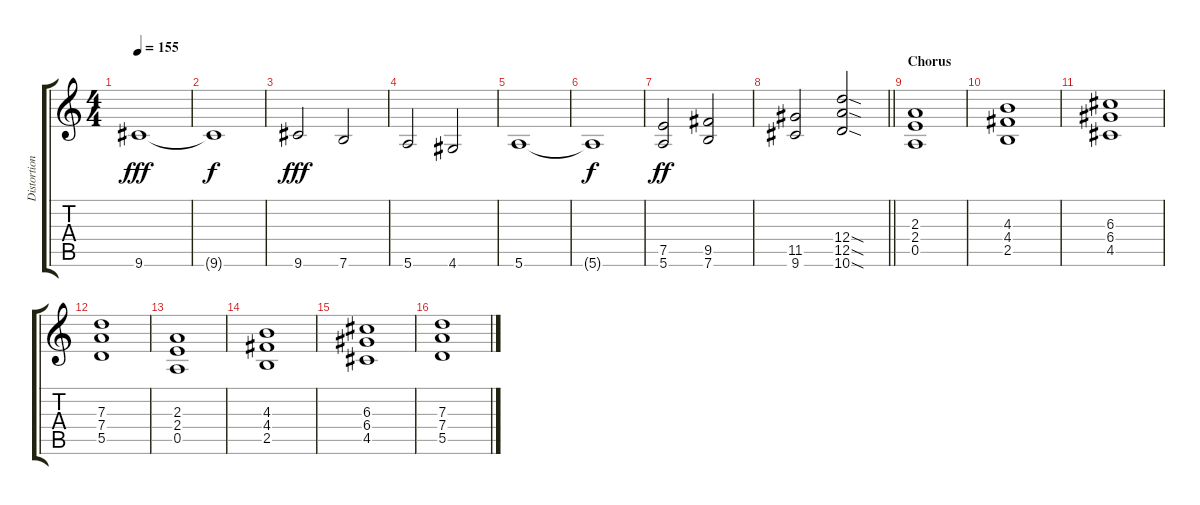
\track ("Distortion Guitar" "Distortion") {instrument distortionguitar}
\staff {score tabs}
\tuning (E4 B3 G3 D3 A2 E2) {hide}
\ts (4 4)
\tempo 155
\clef g2
\ks c
9.6.1{dy fff} |
9.6{t}.1{dy f} |
9.6.2{dy fff} 7.6.2 |
5.6.2 4.6.2 |
5.6.1 |
5.6{t}.1{dy f} |
(7.5 5.6).2{dy ff} (9.5 7.6).2 |
\barLineRight lightlight
(11.5 9.6).2 (12.4{sod} 12.5{sod} 10.6{sod}).2 |
\section ("" "Chorus")
(2.3 2.4 0.5).1 |
(4.3 4.4 2.5).1 |
(6.3 6.4 4.5).1 |
(7.3 7.4 5.5).1 |
(2.3 2.4 0.5).1 |
(4.3 4.4 2.5).1 |
(6.3 6.4 4.5).1 |
(7.3 7.4 5.5).1
